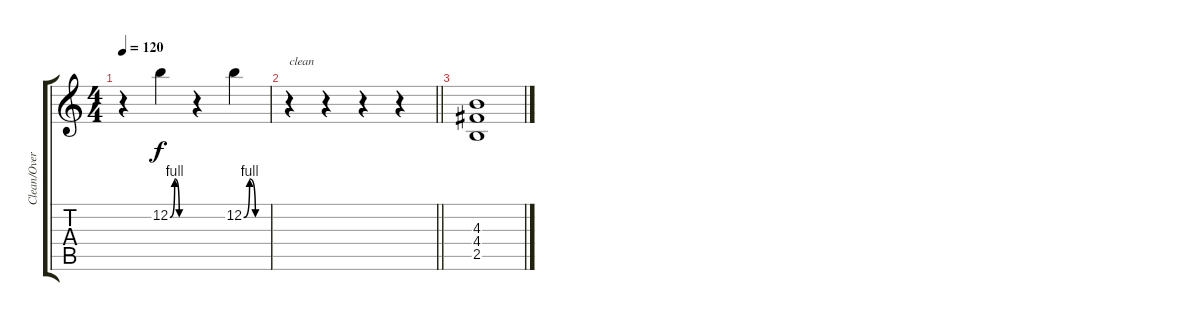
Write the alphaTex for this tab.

\track ("Clean/Overdriven Guitar 2" "Clean/Over") {instrument acousticguitarsteel}
\staff {score tabs}
\tuning (E4 B3 G3 D3 A2 E2) {hide}
\ts (4 4)
\tempo 120
\clef g2
\ks c
r.4{dy f} 12.2{be (custom 0 0 15 4 30 0 60 0)}.4 r.4 12.2{be (custom 0 0 15 4 30 0 60 0)}.4 |
\barLineRight lightlight
r.4{txt "clean" instrument acousticguitarsteel} r.4 r.4 r.4 |
(4.3 4.4 2.5).1
